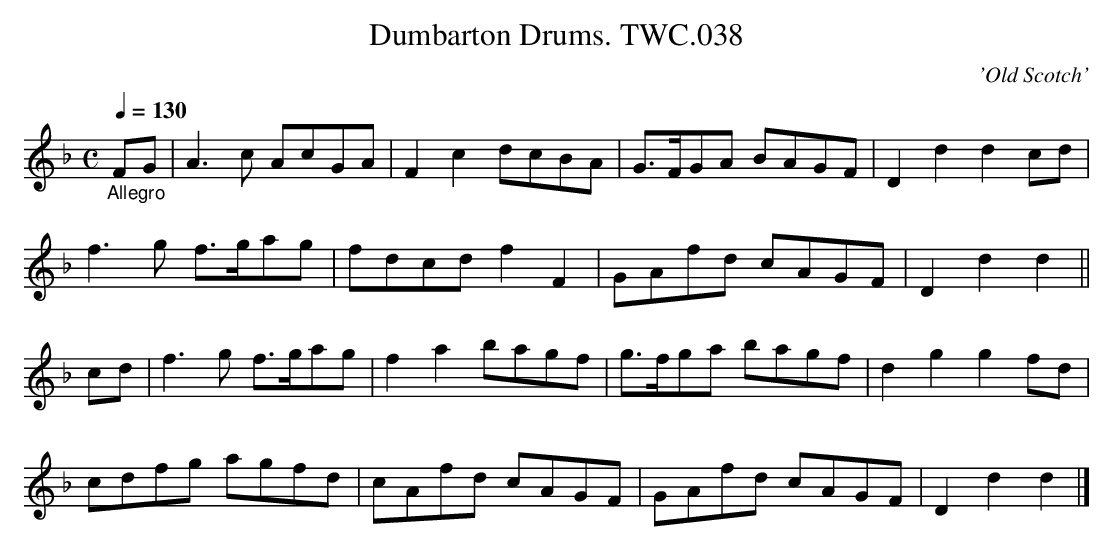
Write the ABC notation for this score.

X:1
T:Dumbarton Drums. TWC.038
M:C
L:1/8
Q:1/4=130
C:'Old Scotch'
K:Dm
"_Allegro"
FG|A3c AcGA|F2c2 dcBA|G>FGA BAGF|D2d2 d2cd|
f3g f>gag|fdcd f2F2|GAfd cAGF|D2d2 d2||
cd|f3g f>gag|f2a2 bagf|g>fga bagf|d2g2 g2fd|
cdfg agfd|cAfd cAGF|GAfd cAGF|D2d2 d2|]
